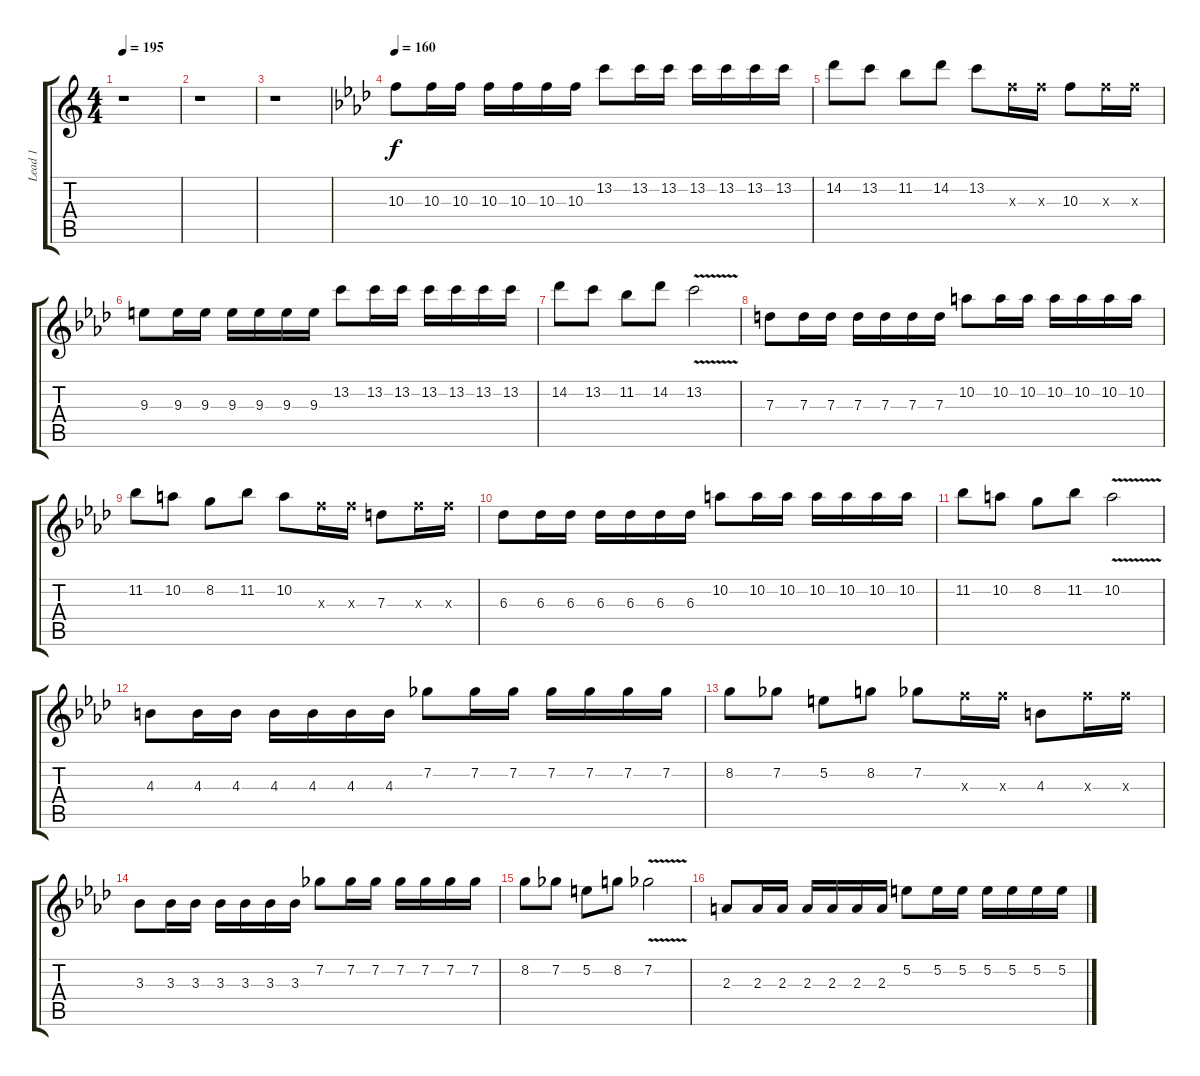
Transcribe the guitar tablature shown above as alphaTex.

\track ("Lead 1" "Lead 1") {instrument overdrivenguitar}
\staff {score tabs}
\tuning (E4 B3 G3 D3 A2 E2) {hide}
\ts (4 4)
\tempo 195
\clef g2
\ks c
r.1{dy f} |
r.1 |
r.1 |
\section ("" "")
\tempo 160
\ks fminor
10.3.8{volume 13} 10.3.16 10.3.16 10.3.16 10.3.16 10.3.16 10.3.16 13.2.8 13.2.16 13.2.16 13.2.16 13.2.16 13.2.16 13.2.16 |
14.2.8 13.2.8 11.2.8 14.2.8 13.2.8 10.3{x}.16 10.3{x}.16 10.3.8 10.3{x}.16 10.3{x}.16 |
9.3.8 9.3.16 9.3.16 9.3.16 9.3.16 9.3.16 9.3.16 13.2.8 13.2.16 13.2.16 13.2.16 13.2.16 13.2.16 13.2.16 |
14.2.8 13.2.8 11.2.8 14.2.8 13.2{v}.2 |
7.3.8 7.3.16 7.3.16 7.3.16 7.3.16 7.3.16 7.3.16 10.2.8 10.2.16 10.2.16 10.2.16 10.2.16 10.2.16 10.2.16 |
11.2.8 10.2.8 8.2.8 11.2.8 10.2.8 10.3{x}.16 10.3{x}.16 7.3.8 10.3{x}.16 10.3{x}.16 |
6.3.8 6.3.16 6.3.16 6.3.16 6.3.16 6.3.16 6.3.16 10.2.8 10.2.16 10.2.16 10.2.16 10.2.16 10.2.16 10.2.16 |
11.2.8 10.2.8 8.2.8 11.2.8 10.2{v}.2 |
4.3.8 4.3.16 4.3.16 4.3.16 4.3.16 4.3.16 4.3.16 7.2.8 7.2.16 7.2.16 7.2.16 7.2.16 7.2.16 7.2.16 |
8.2.8 7.2.8 5.2.8 8.2.8 7.2.8 10.3{x}.16 10.3{x}.16 4.3.8 10.3{x}.16 10.3{x}.16 |
3.3.8 3.3.16 3.3.16 3.3.16 3.3.16 3.3.16 3.3.16 7.2.8 7.2.16 7.2.16 7.2.16 7.2.16 7.2.16 7.2.16 |
8.2.8 7.2.8 5.2.8 8.2.8 7.2{v}.2 |
2.3.8 2.3.16 2.3.16 2.3.16 2.3.16 2.3.16 2.3.16 5.2.8 5.2.16 5.2.16 5.2.16 5.2.16 5.2.16 5.2.16
